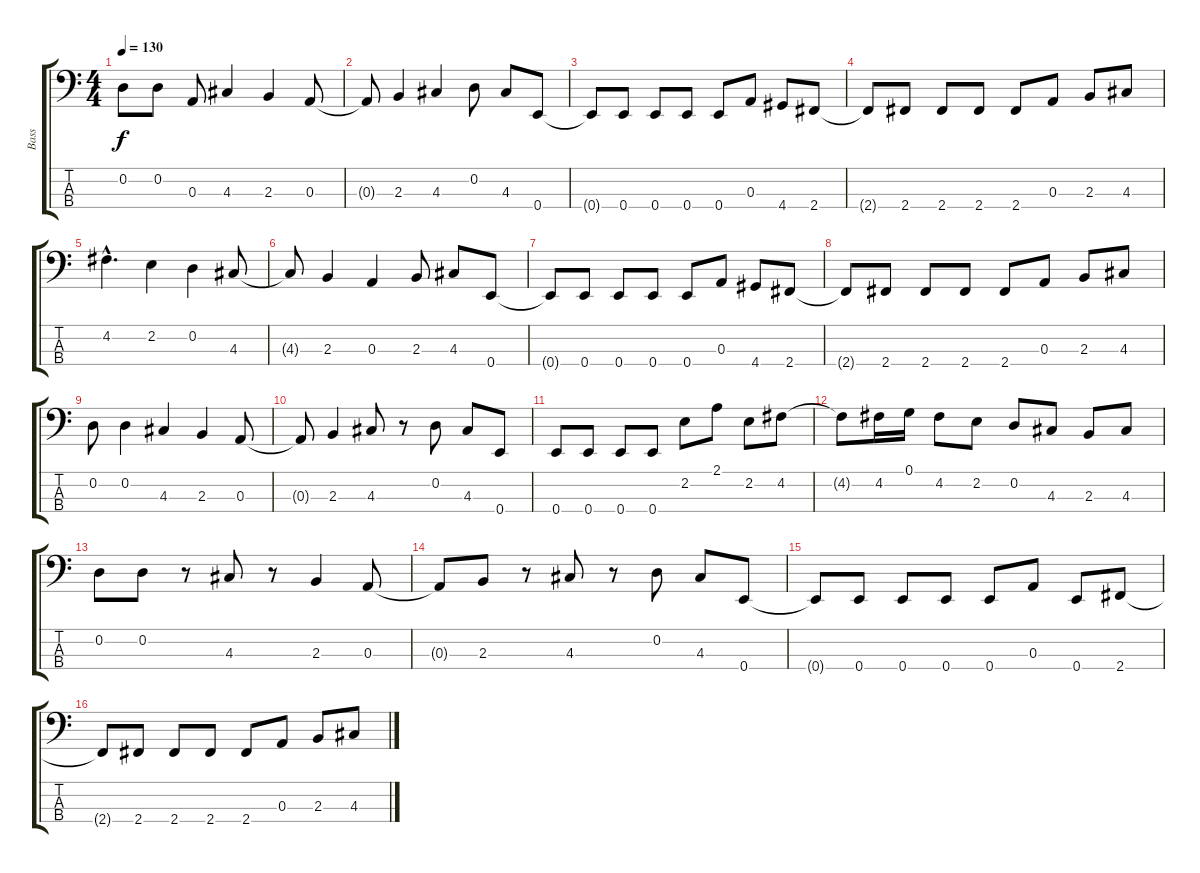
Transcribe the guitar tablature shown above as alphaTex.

\track ("Bass" "Bass") {instrument electricbasspick}
\staff {score tabs}
\tuning (G2 D2 A1 E1) {hide}
\ts (4 4)
\tempo 130
\clef f4
\ks c
0.2.8{dy f} 0.2.8 0.3.8 4.3.4 2.3.4 0.3.8 |
0.3{t}.8 2.3.4 4.3.4 0.2.8 4.3.8 0.4.8 |
0.4{t}.8 0.4.8 0.4.8 0.4.8 0.4.8 0.3.8 4.4.8 2.4.8 |
2.4{t}.8 2.4.8 2.4.8 2.4.8 2.4.8 0.3.8 2.3.8 4.3.8 |
4.2{hac}.4{d} 2.2.4 0.2.4 4.3.8 |
4.3{t}.8 2.3.4 0.3.4 2.3.8 4.3.8 0.4.8 |
0.4{t}.8 0.4.8 0.4.8 0.4.8 0.4.8 0.3.8 4.4.8 2.4.8 |
2.4{t}.8 2.4.8 2.4.8 2.4.8 2.4.8 0.3.8 2.3.8 4.3.8 |
0.2.8 0.2.4 4.3.4 2.3.4 0.3.8 |
0.3{t}.8 2.3.4 4.3.8 r.8 0.2.8 4.3.8 0.4.8 |
0.4.8 0.4.8 0.4.8 0.4.8 2.2.8 2.1.8 2.2.8 4.2.8 |
4.2{t}.8 4.2.16 0.1.16 4.2.8 2.2.8 0.2.8 4.3.8 2.3.8 4.3.8 |
0.2.8 0.2.8 r.8 4.3.8 r.8 2.3.4 0.3.8 |
0.3{t}.8 2.3.8 r.8 4.3.8 r.8 0.2.8 4.3.8 0.4.8 |
0.4{t}.8 0.4.8 0.4.8 0.4.8 0.4.8 0.3.8 0.4.8 2.4.8 |
2.4{t}.8 2.4.8 2.4.8 2.4.8 2.4.8 0.3.8 2.3.8 4.3.8
